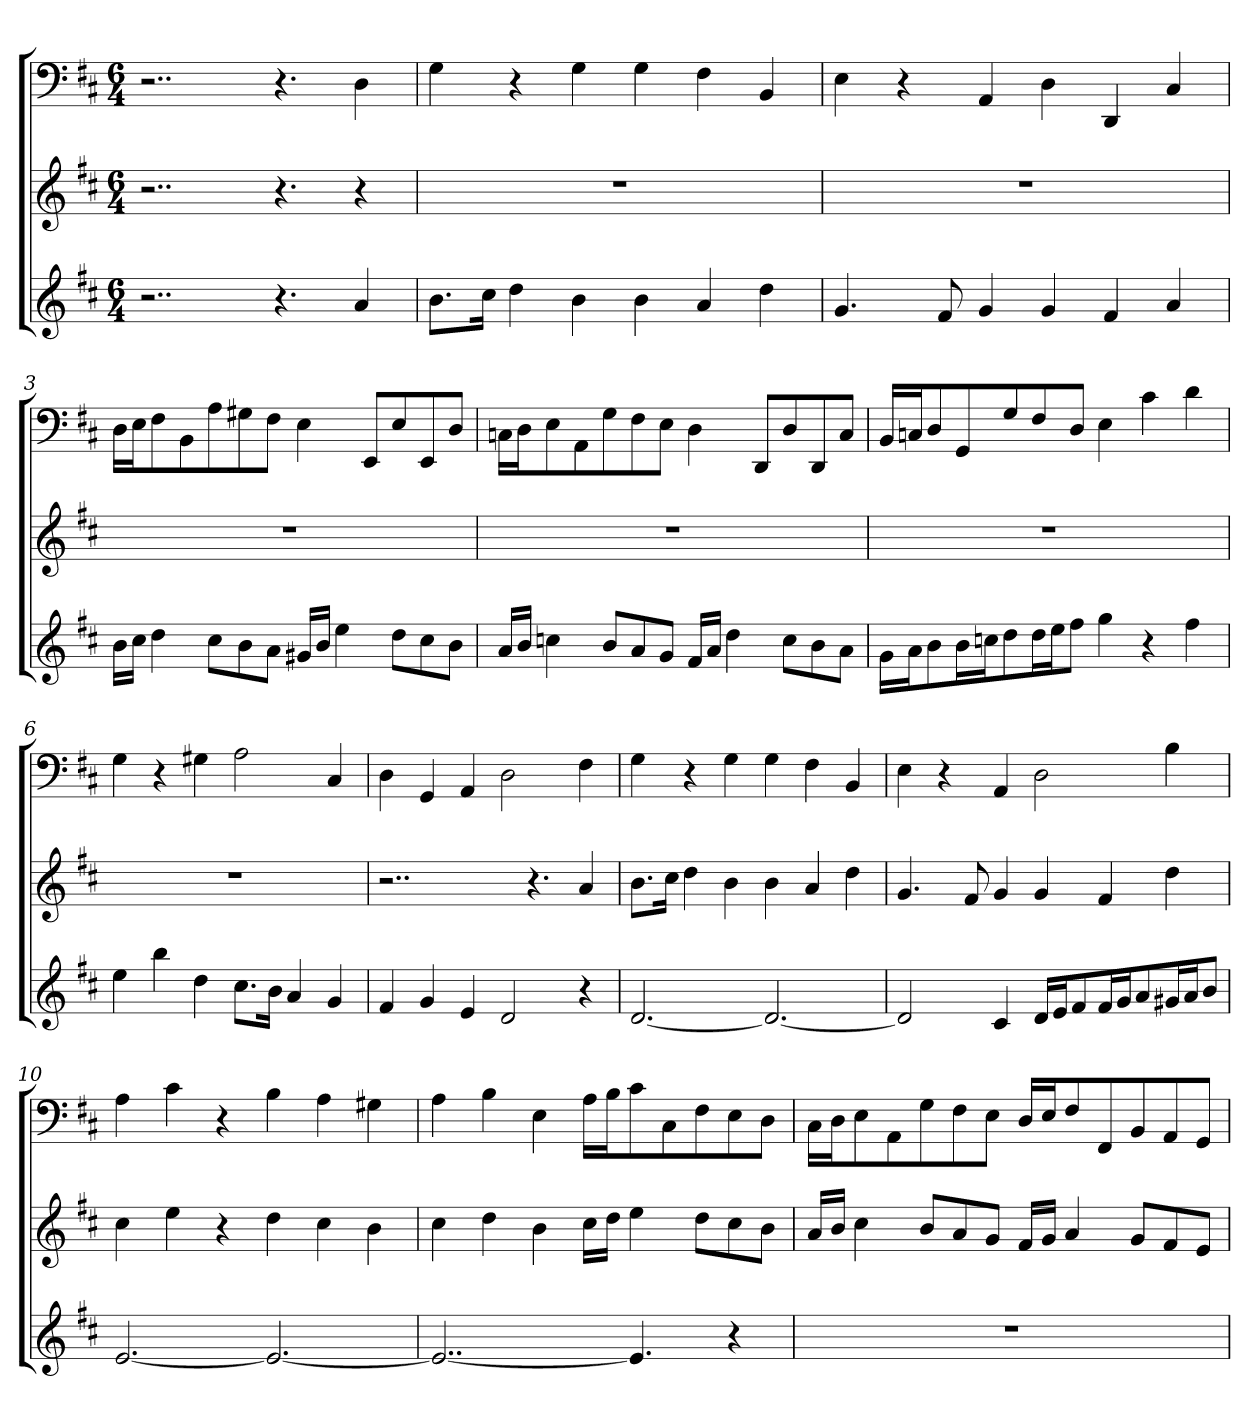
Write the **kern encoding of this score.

**kern	**kern	**kern
*part3	*part2	*part1
*staff3	*staff2	*staff1
*	*	*clefF4
*k[f#c#]	*k[f#c#]	*k[f#c#]
*D:	*D:	*D:
*M6/4	*M6/4	*M6/4
=	=	=
2..r	2..r	2..r
4.r	4.r	4.r
4a	4r	4D
=1	=1	=1
8.bL	1.r	4G
16cc#Jk	.	.
4dd	.	4r
4b	.	4G
4b	.	4G
4a	.	4F#
4dd	.	4BB
=2	=2	=2
4.g	1.r	4E
.	.	4r
8f#	.	.
4g	.	4AA
4g	.	4D
4f#	.	4DD
4a	.	4C#
=3	=3	=3
16bLL	1.r	16D\LL
16cc#JJ	.	16E\J
4dd	.	8F#\
.	.	8BB\
8cc#L	.	8A\
8b	.	8G#X\
8aJ	.	8F#\J
16g#XLL	.	4E
16bJJ	.	.
4ee	.	.
.	.	8EE/L
8ddL	.	8E/
8cc#	.	8EE/
8bJ	.	8D/J
=4	=4	=4
16aLL	1.r	16Cn\LL
16bJJ	.	16D\J
4ccn	.	8E\
.	.	8AA\
8bL	.	8G\
8a	.	8F#\
8gJ	.	8E\J
16f#LL	.	4D
16aJJ	.	.
4dd	.	.
.	.	8DD/L
8ccL	.	8D/
8b	.	8DD/
8aJ	.	8C/J
=5	=5	=5
16gLL	1.r	16BB/LL
16aJ	.	16Cn/J
8b	.	8D/
16bL	.	8GG/
16ccnJ	.	.
8dd	.	8G/
16ddL	.	8F#/
16eeJ	.	.
8ff#J	.	8D/J
4gg	.	4E
4r	.	4c#
4ff#	.	4d
=6	=6	=6
4ee	1.r	4G
4bb	.	4r
4dd	.	4G#X
8.cc#L	.	2A
16bJk	.	.
4a	.	.
4g	.	4C#
=7	=7	=7
4f#	2..r	4D
4g	.	4GG
4e	.	4AA
2d	.	2D
.	4.r	.
4r	4a	4F#
=8	=8	=8
[2.d	8.bL	4G
.	16cc#Jk	.
.	4dd	4r
.	4b	4G
2.d_	4b	4G
.	4a	4F#
.	4dd	4BB
=9	=9	=9
2d]	4.g	4E
.	.	4r
.	8f#	.
4c#	4g	4AA
16dLL	4g	2D
16eJ	.	.
8f#	.	.
16f#L	4f#	.
16gJ	.	.
8a	.	.
16g#XL	4dd	4B
16aJ	.	.
8bJ	.	.
=10	=10	=10
[2.e	4cc#	4A
.	4ee	4c#
.	4r	4r
2.e_	4dd	4B
.	4cc#	4A
.	4b	4G#X
=11	=11	=11
2..e_	4cc#	4A
.	4dd	4B
.	4b	4E
.	16cc#LL	16A\LL
.	16ddJJ	16B\J
4.e]	4ee	8c#\
.	.	8C#\
.	8ddL	8F#\
4r	8cc#	8E\
.	8bJ	8D\J
=12	=12	=12
1.r	16aLL	16C#\LL
.	16bJJ	16D\J
.	4cc#	8E\
.	.	8AA\
.	8bL	8G\
.	8a	8F#\
.	8gJ	8E\J
.	16f#LL	16D/LL
.	16gJJ	16E/J
.	4a	8F#/
.	.	8FF#/
.	8gL	8BB/
.	8f#	8AA/
.	8eJ	8GG/J
=	=	=
*-	*-	*-
